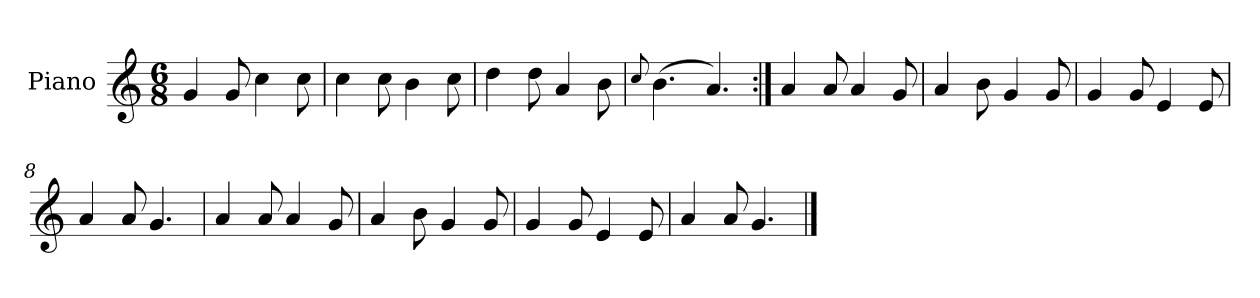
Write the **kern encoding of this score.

**kern
*part1
*staff1
*I"Piano
*I'Pno.
*clefG2
*k[]
*M6/8
=1
4g/
8g/
4cc\
8cc\
=2
4cc\
8cc\
4b\
8cc\
=3
4dd\
8dd\
4a/
8b\
=4
8qqcc/
(>4.b\
4.a/)
=5:|!
4a/
8a/
4a/
8g/
=6
4a/
8b\
4g/
8g/
=7
4g/
8g/
4e/
8e/
=8
4a/
8a/
4.g/
=9
4a/
8a/
4a/
8g/
!!LO:LB:g=z
=10
4a/
8b\
4g/
8g/
=11
4g/
8g/
4e/
8e/
=12
4a/
8a/
4.g/
==
*-
